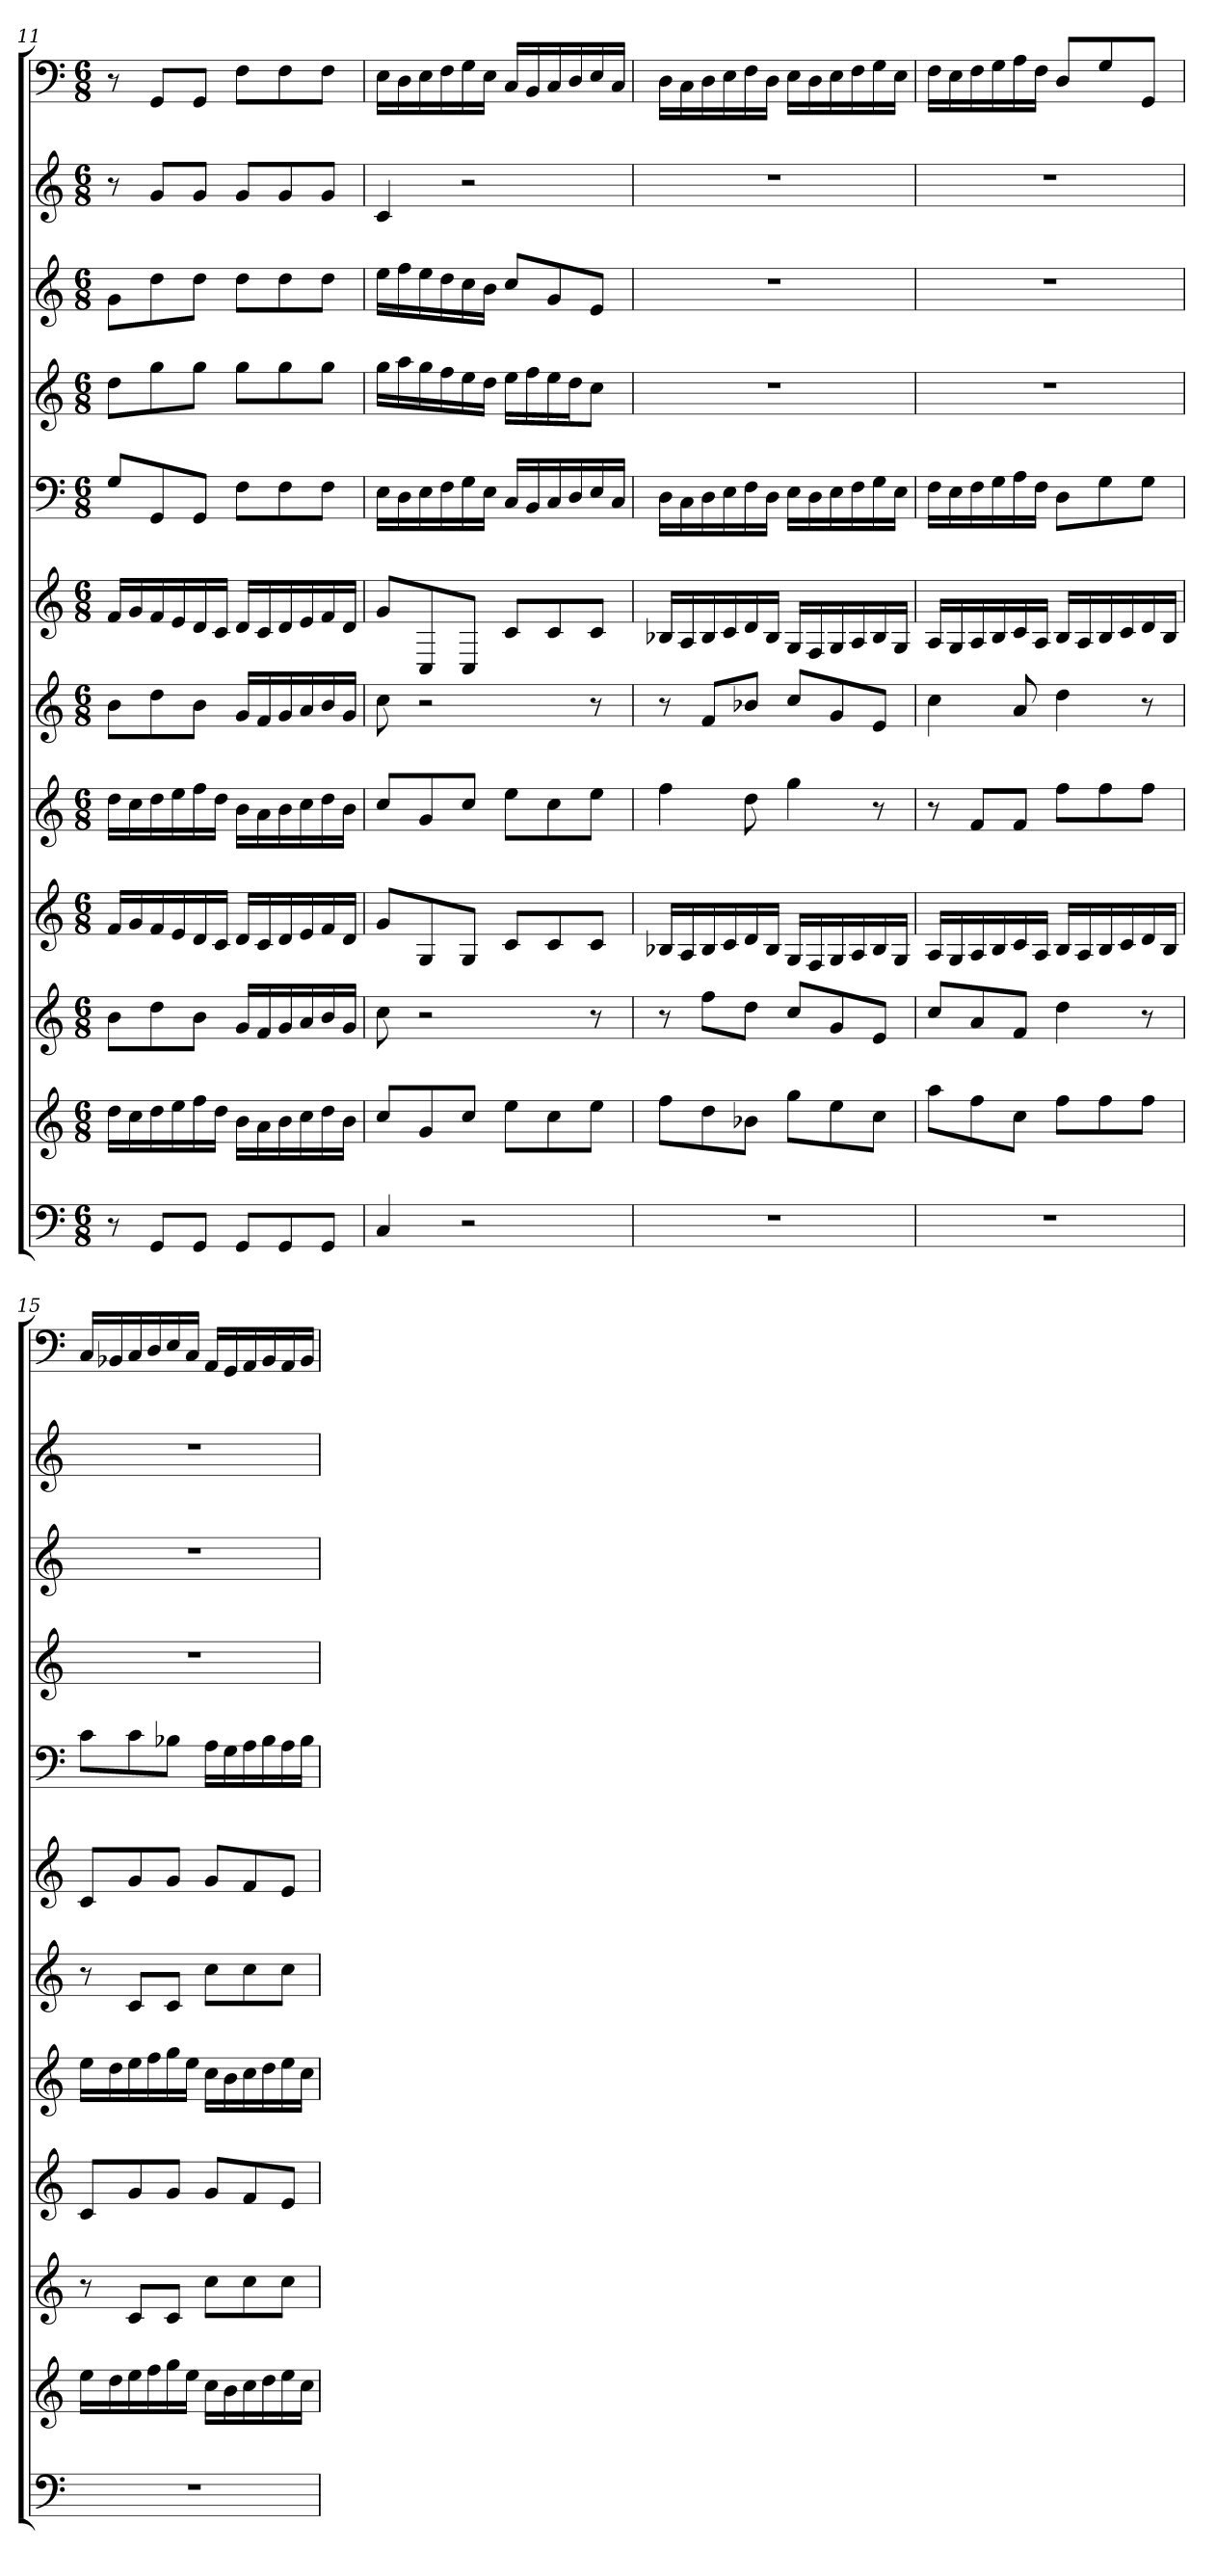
**kern	**kern	**kern	**kern	**kern	**kern	**kern	**kern	**kern	**kern	**kern	**kern
*part12	*part11	*part10	*part9	*part8	*part7	*part6	*part5	*part4	*part3	*part2	*part1
*staff12	*staff11	*staff10	*staff9	*staff8	*staff7	*staff6	*staff5	*staff4	*staff3	*staff2	*staff1
*k[]	*k[]	*k[]	*k[]	*k[]	*k[]	*k[]	*k[]	*k[]	*k[]	*k[]	*k[]
*C:	*C:	*C:	*C:	*C:	*C:	*C:	*C:	*C:	*C:	*C:	*C:
*M6/8	*M6/8	*M6/8	*M6/8	*M6/8	*M6/8	*M6/8	*M6/8	*M6/8	*M6/8	*M6/8	*M6/8
=11	=11	=11	=11	=11	=11	=11	=11	=11	=11	=11	=11
8r	16ddLL	8bL	16fLL	16ddLL	8bL	16fLL	8GL	8ddL	8gL	8r	8r
.	16cc	.	16g	16cc	.	16g	.	.	.	.	.
8GGL	16dd	8dd	16f	16dd	8dd	16f	8GG	8gg	8dd	8gL	8GGL
.	16ee	.	16e	16ee	.	16e	.	.	.	.	.
8GGJ	16ff	8bJ	16d	16ff	8bJ	16d	8GGJ	8ggJ	8ddJ	8gJ	8GGJ
.	16ddJJ	.	16cJJ	16ddJJ	.	16cJJ	.	.	.	.	.
8GGL	16bLL	16gLL	16dLL	16bLL	16gLL	16dLL	8FL	8ggL	8ddL	8gL	8FL
.	16a	16f	16c	16a	16f	16c	.	.	.	.	.
8GG	16b	16g	16d	16b	16g	16d	8F	8gg	8dd	8g	8F
.	16cc	16a	16e	16cc	16a	16e	.	.	.	.	.
8GGJ	16dd	16b	16f	16dd	16b	16f	8FJ	8ggJ	8ddJ	8gJ	8FJ
.	16bJJ	16gJJ	16dJJ	16bJJ	16gJJ	16dJJ	.	.	.	.	.
=12	=12	=12	=12	=12	=12	=12	=12	=12	=12	=12	=12
4C	8ccL	8cc	8gL	8ccL	8cc	8gL	16ELL	16ggLL	16eeLL	4c	16ELL
.	.	.	.	.	.	.	16D	16aa	16ff	.	16D
.	8g	2r	8G	8g	2r	8C	16E	16gg	16ee	.	16E
.	.	.	.	.	.	.	16F	16ff	16dd	.	16F
2r	8ccJ	.	8GJ	8ccJ	.	8CJ	16G	16ee	16cc	2r	16G
.	.	.	.	.	.	.	16EJJ	16ddJJ	16bJJ	.	16EJJ
.	8eeL	.	8cL	8eeL	.	8cL	16CLL	16eeLL	8ccL	.	16CLL
.	.	.	.	.	.	.	16BB	16ff	.	.	16BB
.	8cc	.	8c	8cc	.	8c	16C	16ee	8g	.	16C
.	.	.	.	.	.	.	16D	16ddJ	.	.	16D
.	8eeJ	8r	8cJ	8eeJ	8r	8cJ	16E	8ccJ	8eJ	.	16E
.	.	.	.	.	.	.	16CJJ	.	.	.	16CJJ
=13	=13	=13	=13	=13	=13	=13	=13	=13	=13	=13	=13
2.r	8ffL	8r	16B-XLL	4ff	8r	16B-XLL	16DLL	2.r	2.r	2.r	16DLL
.	.	.	16A	.	.	16A	16C	.	.	.	16C
.	8dd	8ffL	16B-	.	8fL	16B-	16D	.	.	.	16D
.	.	.	16c	.	.	16c	16E	.	.	.	16E
.	8b-XJ	8ddJ	16d	8dd	8b-XJ	16d	16F	.	.	.	16F
.	.	.	16B-JJ	.	.	16B-JJ	16DJJ	.	.	.	16DJJ
.	8ggL	8ccL	16GLL	4gg	8ccL	16GLL	16ELL	.	.	.	16ELL
.	.	.	16F	.	.	16F	16D	.	.	.	16D
.	8ee	8g	16G	.	8g	16G	16E	.	.	.	16E
.	.	.	16A	.	.	16A	16F	.	.	.	16F
.	8ccJ	8eJ	16B-	8r	8eJ	16B-	16G	.	.	.	16G
.	.	.	16GJJ	.	.	16GJJ	16EJJ	.	.	.	16EJJ
=14	=14	=14	=14	=14	=14	=14	=14	=14	=14	=14	=14
2.r	8aaL	8ccL	16ALL	8r	4cc	16ALL	16FLL	2.r	2.r	2.r	16FLL
.	.	.	16G	.	.	16G	16E	.	.	.	16E
.	8ff	8a	16A	8fL	.	16A	16F	.	.	.	16F
.	.	.	16B	.	.	16B	16G	.	.	.	16G
.	8ccJ	8fJ	16c	8fJ	8a	16c	16A	.	.	.	16A
.	.	.	16AJJ	.	.	16AJJ	16FJJ	.	.	.	16FJJ
.	8ffL	4dd	16BLL	8ffL	4dd	16BLL	8DL	.	.	.	8DL
.	.	.	16A	.	.	16A	.	.	.	.	.
.	8ff	.	16B	8ff	.	16B	8G	.	.	.	8G
.	.	.	16c	.	.	16c	.	.	.	.	.
.	8ffJ	8r	16d	8ffJ	8r	16d	8GJ	.	.	.	8GGJ
.	.	.	16BJJ	.	.	16BJJ	.	.	.	.	.
=15	=15	=15	=15	=15	=15	=15	=15	=15	=15	=15	=15
2.r	16eeLL	8r	8cL	16eeLL	8r	8cL	8cL	2.r	2.r	2.r	16CLL
.	16dd	.	.	16dd	.	.	.	.	.	.	16BB-X
.	16ee	8cL	8g	16ee	8cL	8g	8c	.	.	.	16C
.	16ff	.	.	16ff	.	.	.	.	.	.	16D
.	16gg	8cJ	8gJ	16gg	8cJ	8gJ	8B-XJ	.	.	.	16E
.	16eeJJ	.	.	16eeJJ	.	.	.	.	.	.	16CJJ
.	16ccLL	8ccL	8gL	16ccLL	8ccL	8gL	16ALL	.	.	.	16AALL
.	16b	.	.	16b	.	.	16G	.	.	.	16GG
.	16cc	8cc	8f	16cc	8cc	8f	16A	.	.	.	16AA
.	16dd	.	.	16dd	.	.	16B-	.	.	.	16BB-
.	16ee	8ccJ	8eJ	16ee	8ccJ	8eJ	16A	.	.	.	16AA
.	16ccJJ	.	.	16ccJJ	.	.	16B-JJ	.	.	.	16BB-JJ
=	=	=	=	=	=	=	=	=	=	=	=
*-	*-	*-	*-	*-	*-	*-	*-	*-	*-	*-	*-
